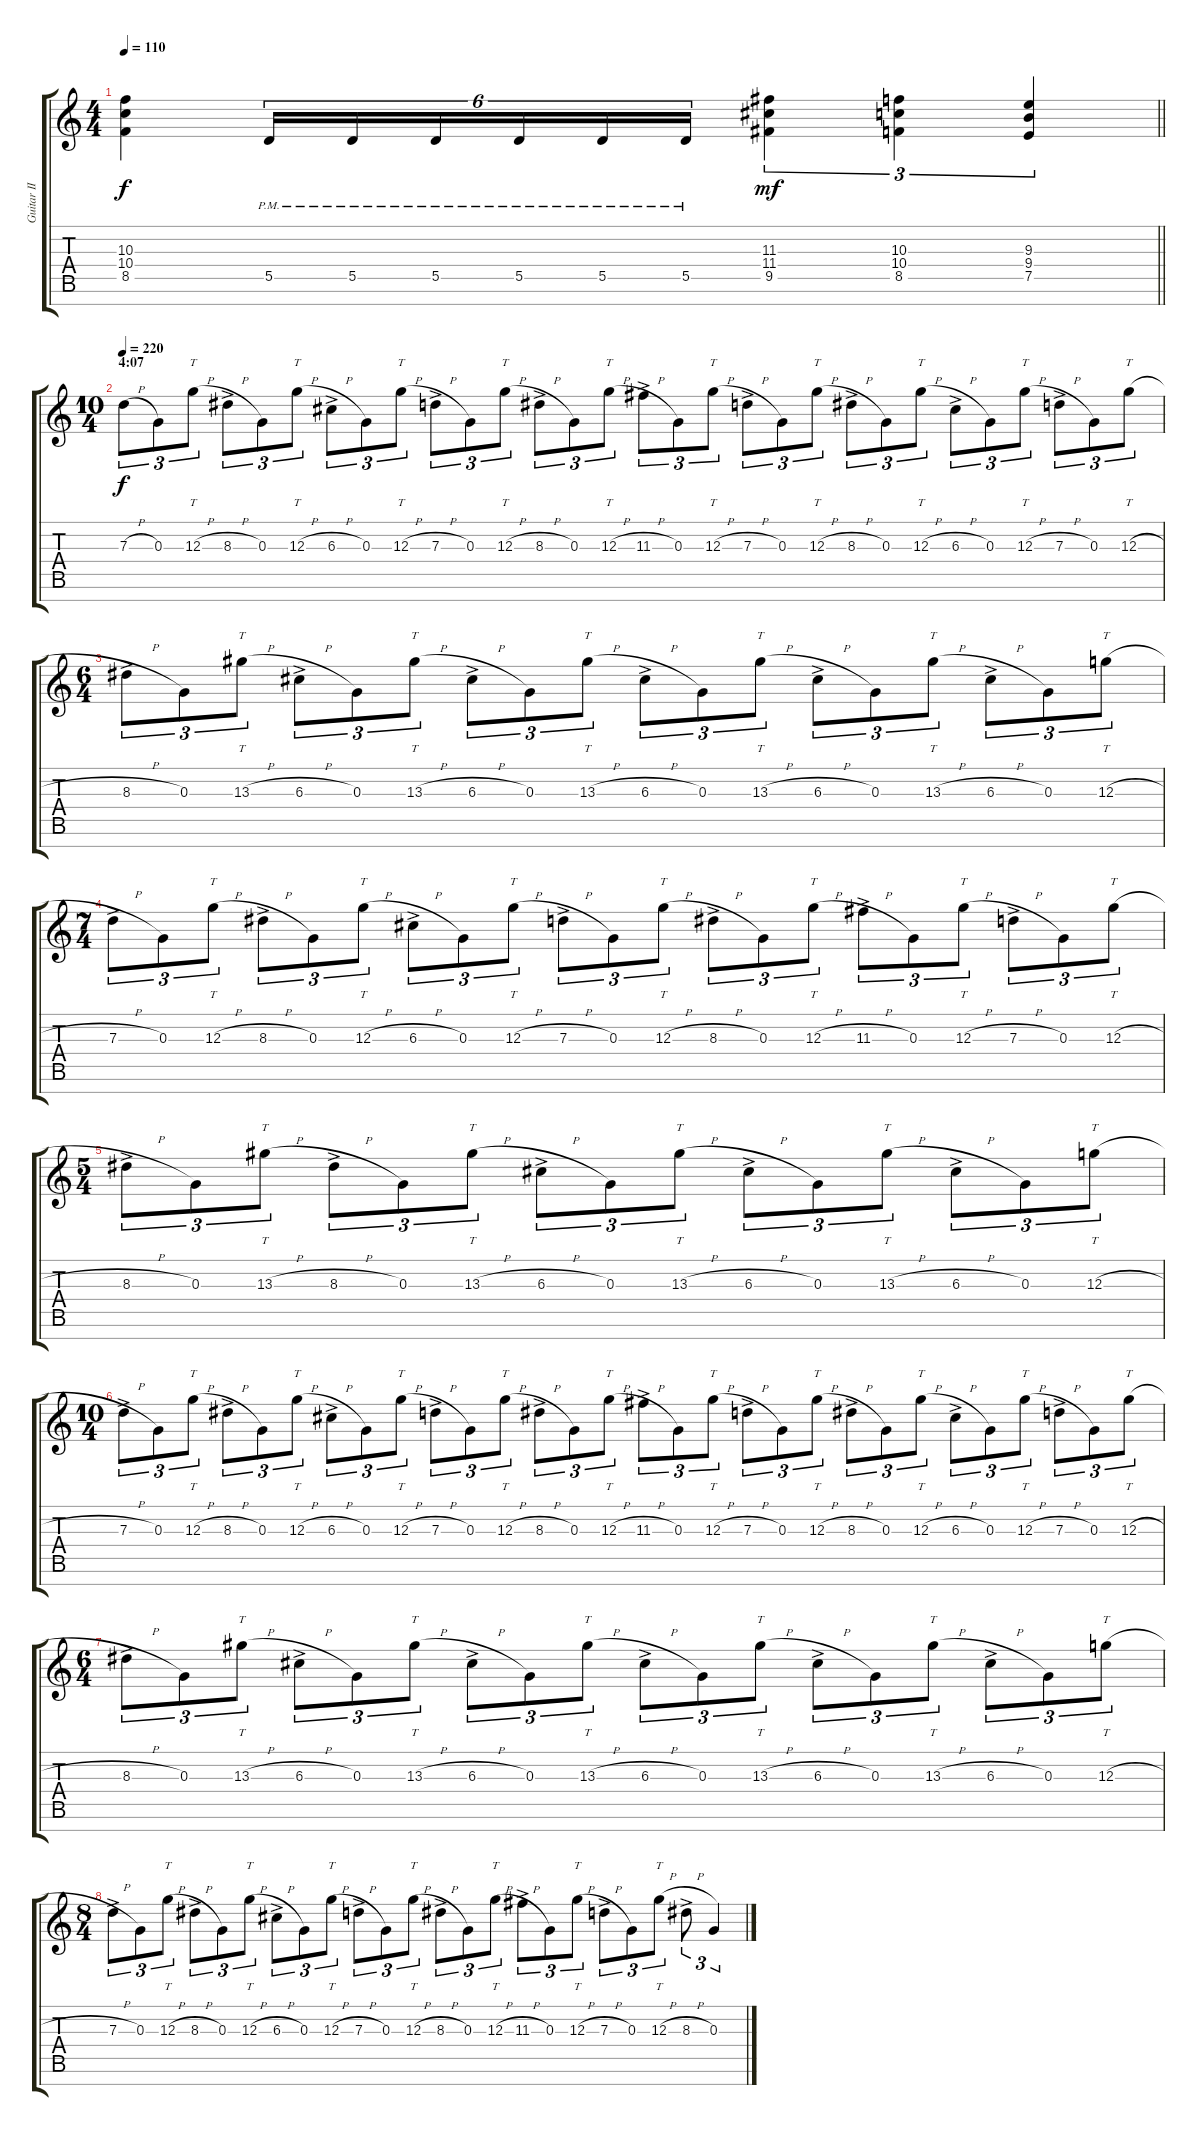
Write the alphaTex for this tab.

\track ("Guitar II" "Guitar II") {instrument distortionguitar}
\staff {score tabs}
\tuning (E4 B3 G3 D3 A2 E2 B1) {hide}
\ts (4 4)
\tempo 110
\clef g2
\barLineRight lightlight
\ks c
(10.3 10.4 8.5).4{dy f} 5.5{pm}.16{tu (6 4)} 5.5{pm}.16{tu (6 4)} 5.5{pm}.16{tu (6 4)} 5.5{pm}.16{tu (6 4)} 5.5{pm}.16{tu (6 4)} 5.5{pm}.16{tu (6 4)} (11.3 11.4 9.5).4{tu (3 2) dy mf} (10.3 10.4 8.5).4{tu (3 2)} (9.3 9.4 7.5).4{tu (3 2)} |
\ts (10 4)
\section ("" "4:07")
\tempo 220
7.3{h}.8{tu (3 2) dy f} 0.3.8{tu (3 2)} 12.3{h}.8{tt tu (3 2)} 8.3{h ac}.8{tu (3 2)} 0.3.8{tu (3 2)} 12.3{h}.8{tt tu (3 2)} 6.3{h ac}.8{tu (3 2)} 0.3.8{tu (3 2)} 12.3{h}.8{tt tu (3 2)} 7.3{h ac}.8{tu (3 2)} 0.3.8{tu (3 2)} 12.3{h}.8{tt tu (3 2)} 8.3{h ac}.8{tu (3 2)} 0.3.8{tu (3 2)} 12.3{h}.8{tt tu (3 2)} 11.3{h ac}.8{tu (3 2)} 0.3.8{tu (3 2)} 12.3{h}.8{tt tu (3 2)} 7.3{h ac}.8{tu (3 2)} 0.3.8{tu (3 2)} 12.3{h}.8{tt tu (3 2)} 8.3{h ac}.8{tu (3 2)} 0.3.8{tu (3 2)} 12.3{h}.8{tt tu (3 2)} 6.3{h ac}.8{tu (3 2)} 0.3.8{tu (3 2)} 12.3{h}.8{tt tu (3 2)} 7.3{h ac}.8{tu (3 2)} 0.3.8{tu (3 2)} 12.3{h}.8{tt tu (3 2)} |
\ts (6 4)
8.3{h ac}.8{tu (3 2)} 0.3.8{tu (3 2)} 13.3{h}.8{tt tu (3 2)} 6.3{h ac}.8{tu (3 2)} 0.3.8{tu (3 2)} 13.3{h}.8{tt tu (3 2)} 6.3{h ac}.8{tu (3 2)} 0.3.8{tu (3 2)} 13.3{h}.8{tt tu (3 2)} 6.3{h ac}.8{tu (3 2)} 0.3.8{tu (3 2)} 13.3{h}.8{tt tu (3 2)} 6.3{h ac}.8{tu (3 2)} 0.3.8{tu (3 2)} 13.3{h}.8{tt tu (3 2)} 6.3{h ac}.8{tu (3 2)} 0.3.8{tu (3 2)} 12.3{h}.8{tt tu (3 2)} |
\ts (7 4)
7.3{h ac}.8{tu (3 2)} 0.3.8{tu (3 2)} 12.3{h}.8{tt tu (3 2)} 8.3{h ac}.8{tu (3 2)} 0.3.8{tu (3 2)} 12.3{h}.8{tt tu (3 2)} 6.3{h ac}.8{tu (3 2)} 0.3.8{tu (3 2)} 12.3{h}.8{tt tu (3 2)} 7.3{h ac}.8{tu (3 2)} 0.3.8{tu (3 2)} 12.3{h}.8{tt tu (3 2)} 8.3{h ac}.8{tu (3 2)} 0.3.8{tu (3 2)} 12.3{h}.8{tt tu (3 2)} 11.3{h ac}.8{tu (3 2)} 0.3.8{tu (3 2)} 12.3{h}.8{tt tu (3 2)} 7.3{h ac}.8{tu (3 2)} 0.3.8{tu (3 2)} 12.3{h}.8{tt tu (3 2)} |
\ts (5 4)
8.3{h ac}.8{tu (3 2)} 0.3.8{tu (3 2)} 13.3{h}.8{tt tu (3 2)} 8.3{h ac}.8{tu (3 2)} 0.3.8{tu (3 2)} 13.3{h}.8{tt tu (3 2)} 6.3{h ac}.8{tu (3 2)} 0.3.8{tu (3 2)} 13.3{h}.8{tt tu (3 2)} 6.3{h ac}.8{tu (3 2)} 0.3.8{tu (3 2)} 13.3{h}.8{tt tu (3 2)} 6.3{h ac}.8{tu (3 2)} 0.3.8{tu (3 2)} 12.3{h}.8{tt tu (3 2)} |
\ts (10 4)
7.3{h ac}.8{tu (3 2)} 0.3.8{tu (3 2)} 12.3{h}.8{tt tu (3 2)} 8.3{h ac}.8{tu (3 2)} 0.3.8{tu (3 2)} 12.3{h}.8{tt tu (3 2)} 6.3{h ac}.8{tu (3 2)} 0.3.8{tu (3 2)} 12.3{h}.8{tt tu (3 2)} 7.3{h ac}.8{tu (3 2)} 0.3.8{tu (3 2)} 12.3{h}.8{tt tu (3 2)} 8.3{h ac}.8{tu (3 2)} 0.3.8{tu (3 2)} 12.3{h}.8{tt tu (3 2)} 11.3{h ac}.8{tu (3 2)} 0.3.8{tu (3 2)} 12.3{h}.8{tt tu (3 2)} 7.3{h ac}.8{tu (3 2)} 0.3.8{tu (3 2)} 12.3{h}.8{tt tu (3 2)} 8.3{h ac}.8{tu (3 2)} 0.3.8{tu (3 2)} 12.3{h}.8{tt tu (3 2)} 6.3{h ac}.8{tu (3 2)} 0.3.8{tu (3 2)} 12.3{h}.8{tt tu (3 2)} 7.3{h ac}.8{tu (3 2)} 0.3.8{tu (3 2)} 12.3{h}.8{tt tu (3 2)} |
\ts (6 4)
8.3{h ac}.8{tu (3 2)} 0.3.8{tu (3 2)} 13.3{h}.8{tt tu (3 2)} 6.3{h ac}.8{tu (3 2)} 0.3.8{tu (3 2)} 13.3{h}.8{tt tu (3 2)} 6.3{h ac}.8{tu (3 2)} 0.3.8{tu (3 2)} 13.3{h}.8{tt tu (3 2)} 6.3{h ac}.8{tu (3 2)} 0.3.8{tu (3 2)} 13.3{h}.8{tt tu (3 2)} 6.3{h ac}.8{tu (3 2)} 0.3.8{tu (3 2)} 13.3{h}.8{tt tu (3 2)} 6.3{h ac}.8{tu (3 2)} 0.3.8{tu (3 2)} 12.3{h}.8{tt tu (3 2)} |
\ts (8 4)
7.3{h ac}.8{tu (3 2)} 0.3.8{tu (3 2)} 12.3{h}.8{tt tu (3 2)} 8.3{h ac}.8{tu (3 2)} 0.3.8{tu (3 2)} 12.3{h}.8{tt tu (3 2)} 6.3{h ac}.8{tu (3 2)} 0.3.8{tu (3 2)} 12.3{h}.8{tt tu (3 2)} 7.3{h ac}.8{tu (3 2)} 0.3.8{tu (3 2)} 12.3{h}.8{tt tu (3 2)} 8.3{h ac}.8{tu (3 2)} 0.3.8{tu (3 2)} 12.3{h}.8{tt tu (3 2)} 11.3{h ac}.8{tu (3 2)} 0.3.8{tu (3 2)} 12.3{h}.8{tt tu (3 2)} 7.3{h ac}.8{tu (3 2)} 0.3.8{tu (3 2)} 12.3{h}.8{tt tu (3 2)} 8.3{h ac}.8{tu (3 2)} 0.3.4{tu (3 2)}
